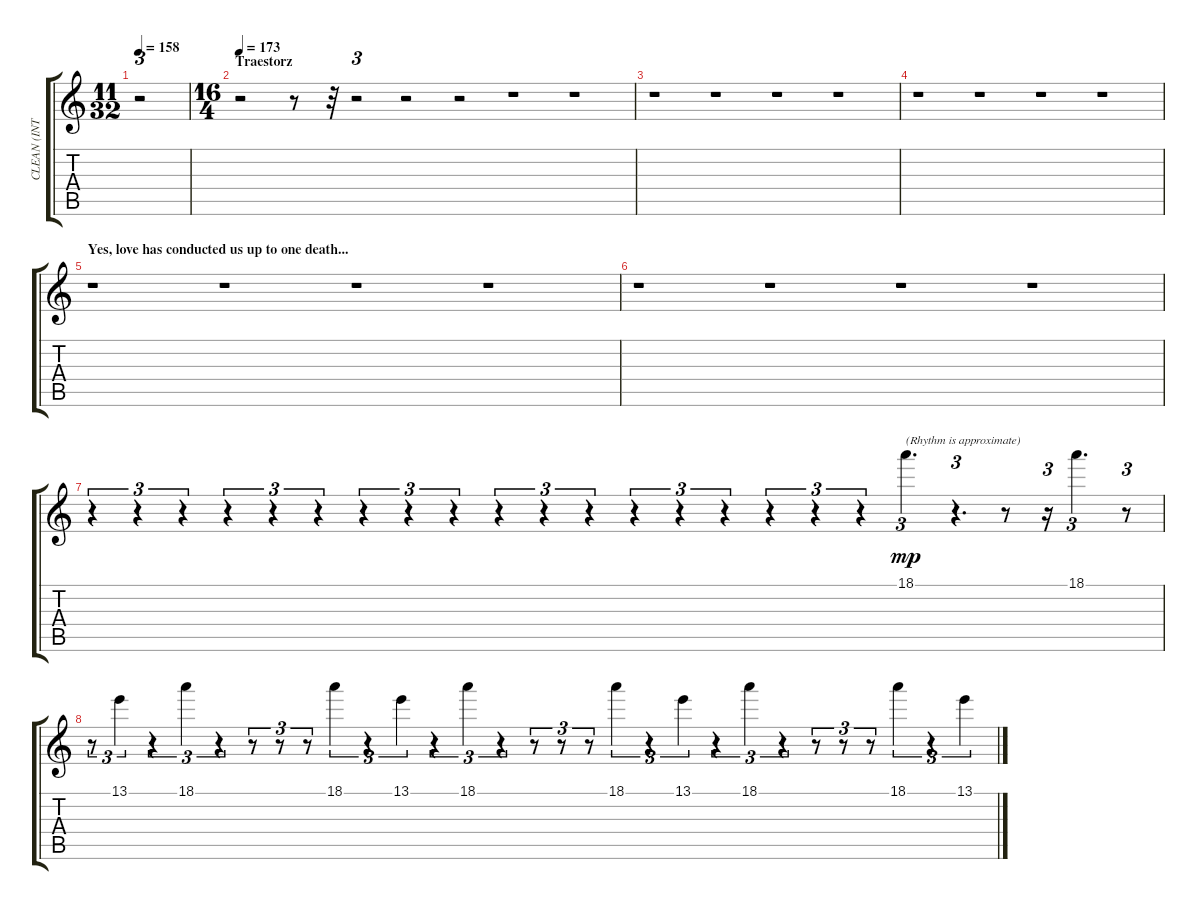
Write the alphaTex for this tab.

\track ("CLEAN (INTRO)" "CLEAN (INT") {instrument electricguitarmuted}
\staff {score tabs}
\tuning (Eb4 B3 Gb3 B2 Gb2 B1) {hide}
\ts (11 32)
\tempo 158
\clef g2
\ks c
r.2{tu (3 2) dy p} |
\ts (16 4)
\section ("" "Traestorz")
\tempo 173
r.2 r.8 r.32 r.2{tu (3 2)} r.2 r.2 r.1 r.1 |
r.1 r.1 r.1 r.1 |
r.1 r.1 r.1 r.1 |
\section ("" "Yes, love has conducted us up to one death...")
r.1 r.1 r.1 r.1 |
r.1 r.1 r.1 r.1 |
r.4{tu (3 2)} r.4{tu (3 2)} r.4{tu (3 2)} r.4{tu (3 2)} r.4{tu (3 2)} r.4{tu (3 2)} r.4{tu (3 2)} r.4{tu (3 2)} r.4{tu (3 2)} r.4{tu (3 2)} r.4{tu (3 2)} r.4{tu (3 2)} r.4{tu (3 2)} r.4{tu (3 2)} r.4{tu (3 2)} r.4{tu (3 2)} r.4{tu (3 2)} r.4{tu (3 2)} 18.1.4{d tu (3 2) txt "(Rhythm is approximate)" dy mp} r.4{d tu (3 2)} r.8 r.16{tu (3 2)} 18.1.4{d tu (3 2)} r.8{tu (3 2)} |
r.8{tu (3 2)} 13.1.4{tu (3 2)} r.4{tu (3 2)} 18.1.4{tu (3 2)} r.4{tu (3 2)} r.8{tu (3 2)} r.8{tu (3 2)} r.8{tu (3 2)} 18.1.4{tu (3 2)} r.4{tu (3 2)} 13.1.4{tu (3 2)} r.4{tu (3 2)} 18.1.4{tu (3 2)} r.4{tu (3 2)} r.8{tu (3 2)} r.8{tu (3 2)} r.8{tu (3 2)} 18.1.4{tu (3 2)} r.4{tu (3 2)} 13.1.4{tu (3 2)} r.4{tu (3 2)} 18.1.4{tu (3 2)} r.4{tu (3 2)} r.8{tu (3 2)} r.8{tu (3 2)} r.8{tu (3 2)} 18.1.4{tu (3 2)} r.4{tu (3 2)} 13.1.4{tu (3 2)}
